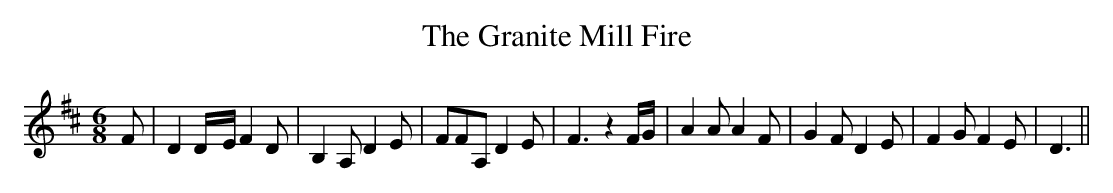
X:1
T:The Granite Mill Fire
M:6/8
L:1/8
K:D
 F| D2D/2-E/2 F2 D| B,2 A, D2 E| FFA, D2 E| F3 z2 F/2G/2| A2 A A2 F|\
 G2 F D2 E| F2 G F2 E| D3||
